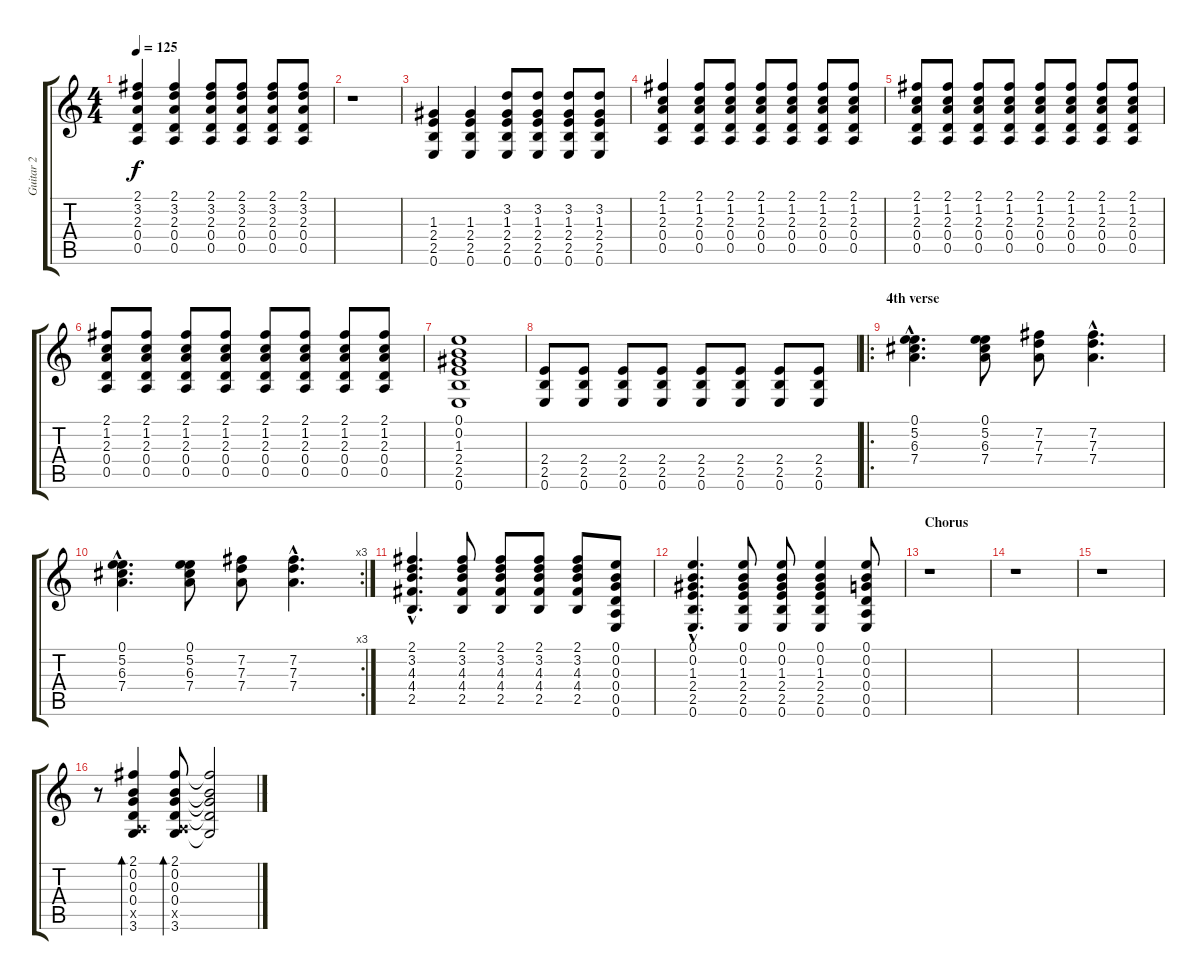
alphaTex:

\track ("Guitar 2" "Guitar 2") {instrument acousticguitarsteel}
\staff {score tabs}
\tuning (E4 B3 G3 D3 A2 E2) {hide}
\ts (4 4)
\tempo 125
\clef g2
\ks c
(2.1 3.2 2.3 0.4 0.5).4{dy f} (2.1 3.2 2.3 0.4 0.5).4 (2.1 3.2 2.3 0.4 0.5).8 (2.1 3.2 2.3 0.4 0.5).8 (2.1 3.2 2.3 0.4 0.5).8 (2.1 3.2 2.3 0.4 0.5).8 |
r.1 |
(1.3 2.4 2.5 0.6).4 (1.3 2.4 2.5 0.6).4 (3.2 1.3 2.4 2.5 0.6).8 (3.2 1.3 2.4 2.5 0.6).8 (3.2 1.3 2.4 2.5 0.6).8 (3.2 1.3 2.4 2.5 0.6).8 |
(2.1 1.2 2.3 0.4 0.5).4 (2.1 1.2 2.3 0.4 0.5).8 (2.1 1.2 2.3 0.4 0.5).8 (2.1 1.2 2.3 0.4 0.5).8 (2.1 1.2 2.3 0.4 0.5).8 (2.1 1.2 2.3 0.4 0.5).8 (2.1 1.2 2.3 0.4 0.5).8 |
(2.1 1.2 2.3 0.4 0.5).8 (2.1 1.2 2.3 0.4 0.5).8 (2.1 1.2 2.3 0.4 0.5).8 (2.1 1.2 2.3 0.4 0.5).8 (2.1 1.2 2.3 0.4 0.5).8 (2.1 1.2 2.3 0.4 0.5).8 (2.1 1.2 2.3 0.4 0.5).8 (2.1 1.2 2.3 0.4 0.5).8 |
(2.1 1.2 2.3 0.4 0.5).8 (2.1 1.2 2.3 0.4 0.5).8 (2.1 1.2 2.3 0.4 0.5).8 (2.1 1.2 2.3 0.4 0.5).8 (2.1 1.2 2.3 0.4 0.5).8 (2.1 1.2 2.3 0.4 0.5).8 (2.1 1.2 2.3 0.4 0.5).8 (2.1 1.2 2.3 0.4 0.5).8 |
(0.1 0.2 1.3 2.4 2.5 0.6).1 |
(2.4 2.5 0.6).8 (2.4 2.5 0.6).8 (2.4 2.5 0.6).8 (2.4 2.5 0.6).8 (2.4 2.5 0.6).8 (2.4 2.5 0.6).8 (2.4 2.5 0.6).8 (2.4 2.5 0.6).8 |
\ro
\section ("" "4th verse")
(0.1{hac} 5.2{hac} 6.3{hac} 7.4{hac}).4{d} (0.1 5.2 6.3 7.4).8 (7.2 7.3 7.4).8 (7.2{hac} 7.3{hac} 7.4{hac}).4{d} |
\rc 3
(0.1{hac} 5.2{hac} 6.3{hac} 7.4{hac}).4{d} (0.1 5.2 6.3 7.4).8 (7.2 7.3 7.4).8 (7.2{hac} 7.3{hac} 7.4{hac}).4{d} |
(2.1{hac} 3.2{hac} 4.3{hac} 4.4{hac} 2.5{hac}).4{d} (2.1 3.2 4.3 4.4 2.5).8 (2.1 3.2 4.3 4.4 2.5).8 (2.1 3.2 4.3 4.4 2.5).8 (2.1 3.2 4.3 4.4 2.5).8 (0.1 0.2 0.3 0.4 0.5 0.6).8 |
(0.1{hac} 0.2{hac} 1.3{hac} 2.4{hac} 2.5{hac} 0.6{hac}).4{d} (0.1 0.2 1.3 2.4 2.5 0.6).8 (0.1 0.2 1.3 2.4 2.5 0.6).8 (0.1 0.2 1.3 2.4 2.5 0.6).4 (0.1 0.2 0.3 0.4 0.5 0.6).8 |
\section ("" "Chorus")
r.1 |
r.1 |
r.1 |
r.8 (2.1 0.2 0.3 0.4 0.5{x} 3.6).4{bd 60} (2.1 0.2 0.3 0.4 0.5{x} 3.6).8{bd 60} (2.1{t} 0.2{t} 0.3{t} 0.4{t} 3.6{t}).2
